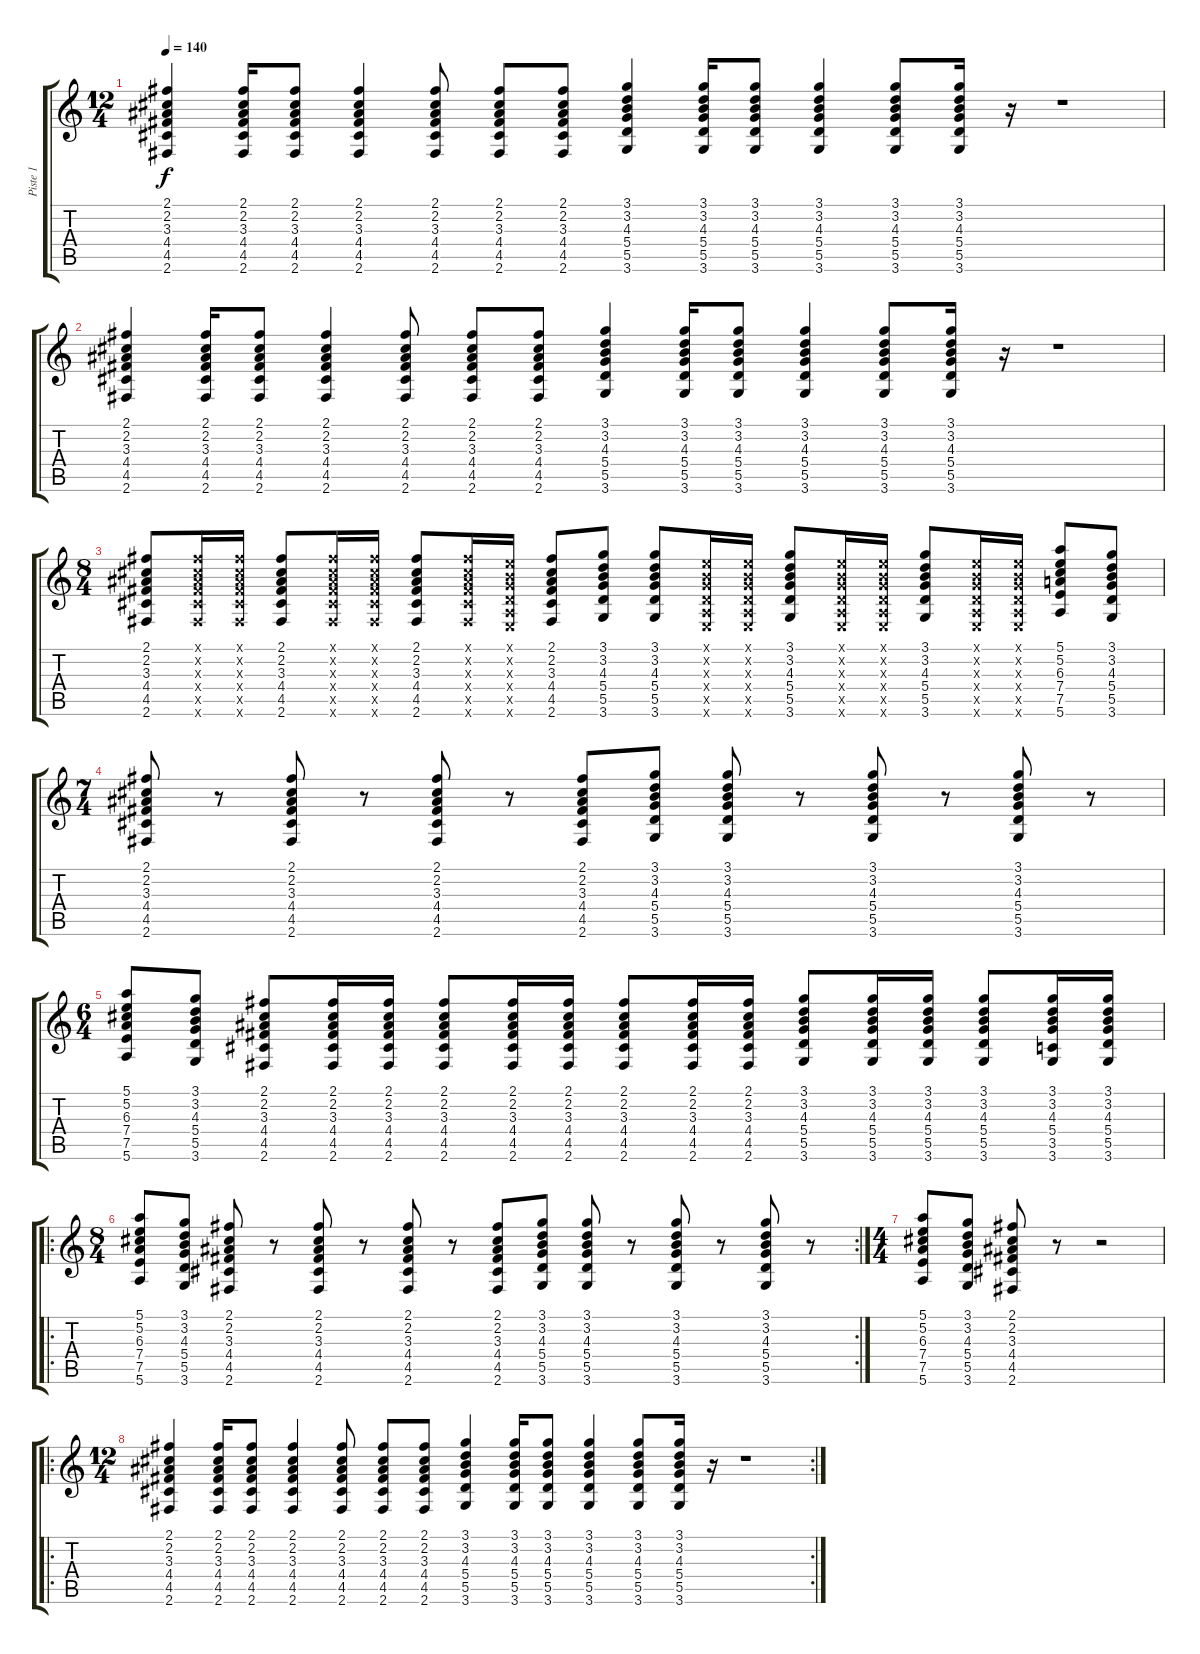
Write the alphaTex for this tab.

\track ("Piste 1" "Piste 1") {instrument acousticguitarsteel}
\staff {score tabs}
\tuning (E4 B3 G3 D3 A2 E2) {hide}
\ts (12 4)
\tempo 140
\clef g2
\ks c
(2.1 2.2 3.3 4.4 4.5 2.6).4{dy f instrument acousticguitarsteel} (2.1 2.2 3.3 4.4 4.5 2.6).16 (2.1 2.2 3.3 4.4 4.5 2.6).8 (2.1 2.2 3.3 4.4 4.5 2.6).4 (2.1 2.2 3.3 4.4 4.5 2.6).8 (2.1 2.2 3.3 4.4 4.5 2.6).8 (2.1 2.2 3.3 4.4 4.5 2.6).8 (3.1 3.2 4.3 5.4 5.5 3.6).4 (3.1 3.2 4.3 5.4 5.5 3.6).16 (3.1 3.2 4.3 5.4 5.5 3.6).8 (3.1 3.2 4.3 5.4 5.5 3.6).4 (3.1 3.2 4.3 5.4 5.5 3.6).8 (3.1 3.2 4.3 5.4 5.5 3.6).16 r.16 r.1{txt ""} |
(2.1 2.2 3.3 4.4 4.5 2.6).4 (2.1 2.2 3.3 4.4 4.5 2.6).16 (2.1 2.2 3.3 4.4 4.5 2.6).8 (2.1 2.2 3.3 4.4 4.5 2.6).4 (2.1 2.2 3.3 4.4 4.5 2.6).8 (2.1 2.2 3.3 4.4 4.5 2.6).8 (2.1 2.2 3.3 4.4 4.5 2.6).8 (3.1 3.2 4.3 5.4 5.5 3.6).4 (3.1 3.2 4.3 5.4 5.5 3.6).16 (3.1 3.2 4.3 5.4 5.5 3.6).8 (3.1 3.2 4.3 5.4 5.5 3.6).4 (3.1 3.2 4.3 5.4 5.5 3.6).8 (3.1 3.2 4.3 5.4 5.5 3.6).16 r.16 r.1{txt ""} |
\ts (8 4)
(2.1 2.2 3.3 4.4 4.5 2.6).8 (2.1{x} 2.2{x} 3.3{x} 4.4{x} 4.5{x} 2.6{x}).16 (2.1{x} 2.2{x} 3.3{x} 4.4{x} 4.5{x} 2.6{x}).16 (2.1 2.2 3.3 4.4 4.5 2.6).8 (2.1{x} 2.2{x} 3.3{x} 4.4{x} 4.5{x} 2.6{x}).16 (2.1{x} 2.2{x} 3.3{x} 4.4{x} 4.5{x} 2.6{x}).16 (2.1 2.2 3.3 4.4 4.5 2.6).8 (2.1{x} 2.2{x} 3.3{x} 4.4{x} 4.5{x} 2.6{x}).16 (0.1{x} 0.2{x} 0.3{x} 0.4{x} 0.5{x} 0.6{x}).16 (2.1 2.2 3.3 4.4 4.5 2.6).8 (3.1 3.2 4.3 5.4 5.5 3.6).8 (3.1 3.2 4.3 5.4 5.5 3.6).8 (0.1{x} 0.2{x} 0.3{x} 0.4{x} 0.5{x} 0.6{x}).16 (0.1{x} 0.2{x} 0.3{x} 0.4{x} 0.5{x} 0.6{x}).16 (3.1 3.2 4.3 5.4 5.5 3.6).8 (0.1{x} 0.2{x} 0.3{x} 0.4{x} 0.5{x} 0.6{x}).16 (0.1{x} 0.2{x} 0.3{x} 0.4{x} 0.5{x} 0.6{x}).16 (3.1 3.2 4.3 5.4 5.5 3.6).8 (0.1{x} 0.2{x} 0.3{x} 0.4{x} 0.5{x} 0.6{x}).16 (0.1{x} 0.2{x} 0.3{x} 0.4{x} 0.5{x} 0.6{x}).16 (5.1 5.2 6.3 7.4 7.5 5.6).8 (3.1 3.2 4.3 5.4 5.5 3.6).8 |
\ts (7 4)
(2.1 2.2 3.3 4.4 4.5 2.6).8 r.8 (2.1 2.2 3.3 4.4 4.5 2.6).8 r.8 (2.1 2.2 3.3 4.4 4.5 2.6).8 r.8 (2.1 2.2 3.3 4.4 4.5 2.6).8 (3.1 3.2 4.3 5.4 5.5 3.6).8 (3.1 3.2 4.3 5.4 5.5 3.6).8 r.8 (3.1 3.2 4.3 5.4 5.5 3.6).8 r.8 (3.1 3.2 4.3 5.4 5.5 3.6).8 r.8 |
\ts (6 4)
(5.1 5.2 6.3 7.4 7.5 5.6).8{volume 16 instrument overdrivenguitar} (3.1 3.2 4.3 5.4 5.5 3.6).8 (2.1 2.2 3.3 4.4 4.5 2.6).8 (2.1 2.2 3.3 4.4 4.5 2.6).16 (2.1 2.2 3.3 4.4 4.5 2.6).16 (2.1 2.2 3.3 4.4 4.5 2.6).8 (2.1 2.2 3.3 4.4 4.5 2.6).16 (2.1 2.2 3.3 4.4 4.5 2.6).16 (2.1 2.2 3.3 4.4 4.5 2.6).8 (2.1 2.2 3.3 4.4 4.5 2.6).16 (2.1 2.2 3.3 4.4 4.5 2.6).16 (3.1 3.2 4.3 5.4 5.5 3.6).8 (3.1 3.2 4.3 5.4 5.5 3.6).16 (3.1 3.2 4.3 5.4 5.5 3.6).16 (3.1 3.2 4.3 5.4 5.5 3.6).8 (3.1 3.2 4.3 5.4 3.5 3.6).16 (3.1 3.2 4.3 5.4 5.5 3.6).16 |
\ro
\rc 2
\ts (8 4)
(5.1 5.2 6.3 7.4 7.5 5.6).8{volume 16 instrument overdrivenguitar} (3.1 3.2 4.3 5.4 5.5 3.6).8 (2.1 2.2 3.3 4.4 4.5 2.6).8 r.8 (2.1 2.2 3.3 4.4 4.5 2.6).8 r.8 (2.1 2.2 3.3 4.4 4.5 2.6).8 r.8 (2.1 2.2 3.3 4.4 4.5 2.6).8 (3.1 3.2 4.3 5.4 5.5 3.6).8 (3.1 3.2 4.3 5.4 5.5 3.6).8 r.8 (3.1 3.2 4.3 5.4 5.5 3.6).8 r.8 (3.1 3.2 4.3 5.4 5.5 3.6).8 r.8 |
\ts (4 4)
(5.1 5.2 6.3 7.4 7.5 5.6).8{volume 16 instrument overdrivenguitar} (3.1 3.2 4.3 5.4 5.5 3.6).8 (2.1 2.2 3.3 4.4 4.5 2.6).8 r.8 r.2 |
\ro
\rc 2
\ts (12 4)
(2.1 2.2 3.3 4.4 4.5 2.6).4{volume 13 instrument acousticguitarsteel} (2.1 2.2 3.3 4.4 4.5 2.6).16 (2.1 2.2 3.3 4.4 4.5 2.6).8 (2.1 2.2 3.3 4.4 4.5 2.6).4 (2.1 2.2 3.3 4.4 4.5 2.6).8 (2.1 2.2 3.3 4.4 4.5 2.6).8 (2.1 2.2 3.3 4.4 4.5 2.6).8 (3.1 3.2 4.3 5.4 5.5 3.6).4 (3.1 3.2 4.3 5.4 5.5 3.6).16 (3.1 3.2 4.3 5.4 5.5 3.6).8 (3.1 3.2 4.3 5.4 5.5 3.6).4 (3.1 3.2 4.3 5.4 5.5 3.6).8 (3.1 3.2 4.3 5.4 5.5 3.6).16 r.16 r.1{txt ""}
